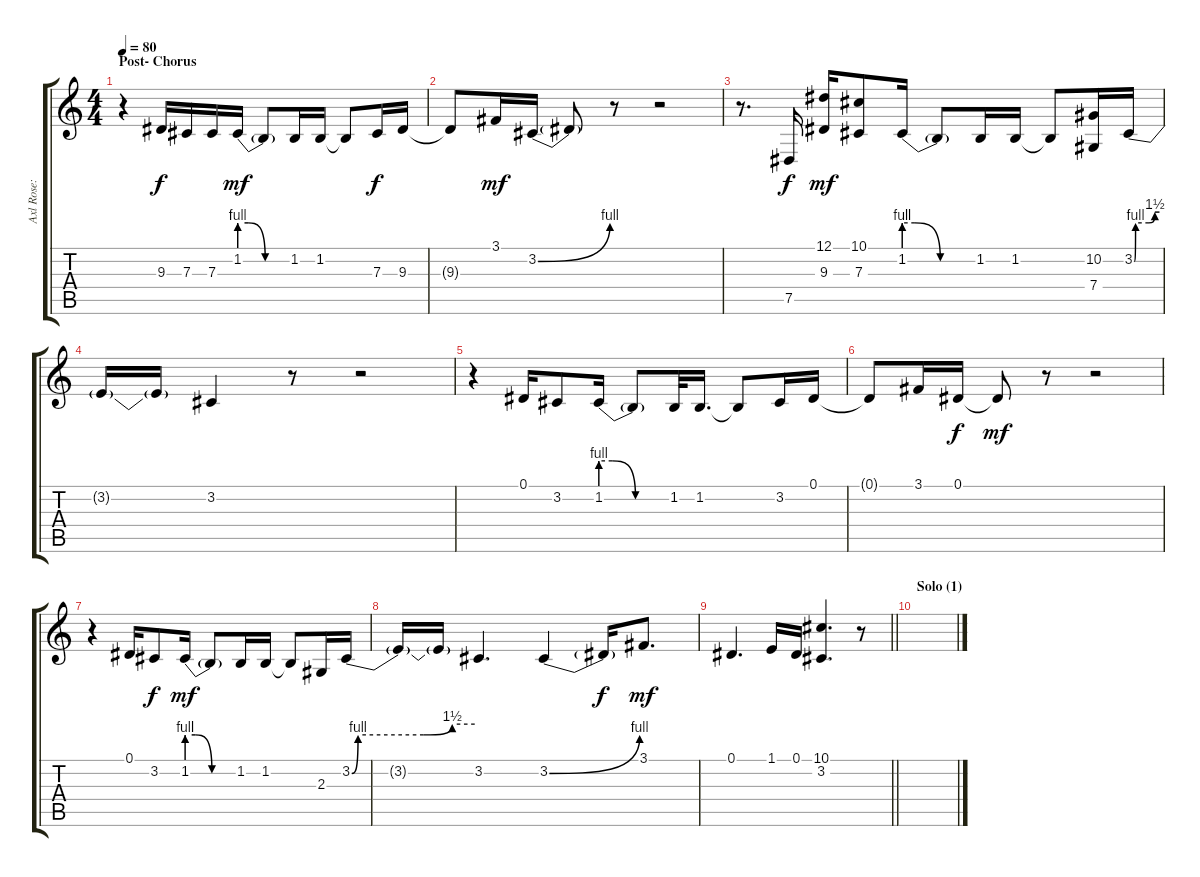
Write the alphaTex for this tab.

\track ("Axl Rose: Vocal" "Axl Rose: ") {instrument synthvoice}
\staff {score tabs}
\tuning (Eb4 Bb3 Gb3 Db3 Ab2 Eb2) {hide}
\ts (4 4)
\section ("" "Post- Chorus")
\tempo 80
\clef g2
\ks c
r.4{dy f} 9.3.16 7.3.16 7.3.16 1.2{be (custom 0 4 10 4 30 0 40 0 60 0)}.16{dy mf} 1.2{t}.8 1.2.16 1.2.16 1.2{t}.8 7.3.16{dy f} 9.3.16 |
9.3{t}.8 3.1.16{dy mf} 3.2{be (bend 0 0 60 4)}.16 3.2{t}.8 r.8 r.2 |
r.8{d} 7.5.16{dy f} (12.1 9.3).16{dy mf} (10.1 7.3).8 1.2{be (custom 0 4 9 4 30 0 40 0 60 0)}.16 1.2{t}.8 1.2.16 1.2.16 1.2{t}.8 (10.2 7.4).16 3.2{be (custom 0 0 3 4 35 4 49 6 60 6)}.16 |
3.2{t}.16 3.2{t}.16 3.2.4 r.8 r.2 |
r.4 0.1.16 3.2.8 1.2{be (custom 0 4 10 4 30 0 40 0 60 0)}.16 1.2{t}.8 1.2.32 1.2.16{d} 1.2{t}.8 3.2.16 0.1.16 |
0.1{t}.8 3.1.16 0.1.16{dy f} 0.1{t}.8{dy mf} r.8 r.2 |
r.4 0.1.16 3.2.8{dy f} 1.2{be (custom 0 4 10 4 30 0 40 0 60 0)}.16{dy mf} 1.2{t}.8 1.2.16 1.2.16 1.2{t}.8 2.3.16 3.2{be (custom 0 0 3 4 35 4 49 6 60 6)}.16 |
3.2{t}.16 3.2{t}.16 3.2.4{d} 3.2{be (bend 0 0 60 4)}.4 3.2{t}.16{dy f} 3.1.8{d dy mf} |
\barLineRight lightlight
0.1.4{d} 1.1.16 0.1.16 (10.1 3.2).4{d} r.8 |
\section ("" "Solo (1)")
